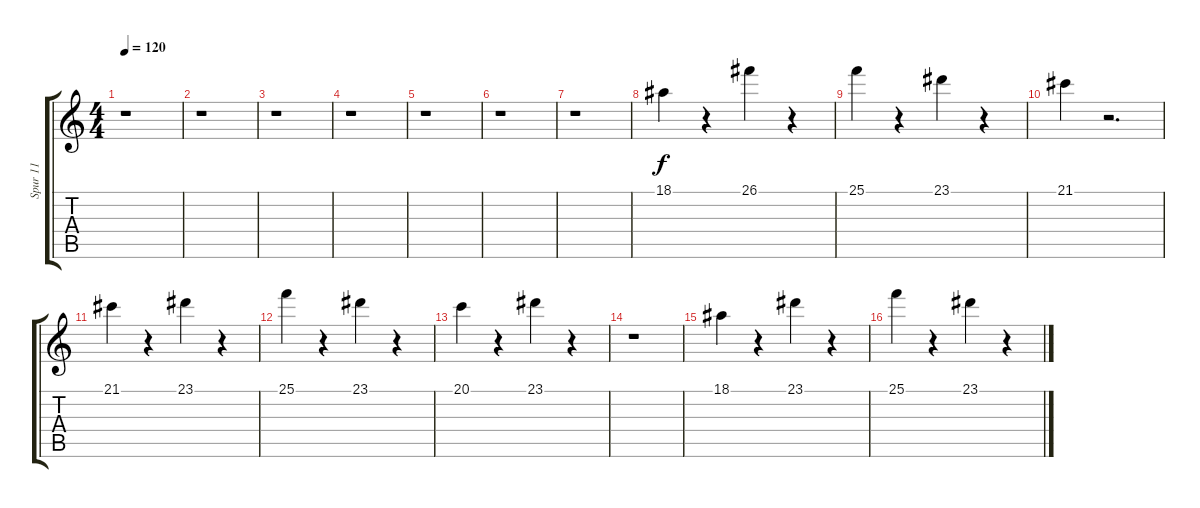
\track ("Spur 11" "Spur 11") {instrument fx3crystal}
\staff {score tabs}
\tuning (E4 B3 G3 D3 A2 E2) {hide}
\ts (4 4)
\tempo 120
\clef g2
\ks c
r.1{dy f} |
r.1 |
r.1 |
r.1 |
r.1 |
r.1 |
r.1 |
18.1.4 r.4 26.1.4 r.4 |
25.1.4 r.4 23.1.4 r.4 |
21.1.4 r.2{d} |
21.1.4 r.4 23.1.4 r.4 |
25.1.4 r.4 23.1.4 r.4 |
20.1.4 r.4 23.1.4 r.4 |
r.1 |
18.1.4 r.4 23.1.4 r.4 |
25.1.4 r.4 23.1.4 r.4
